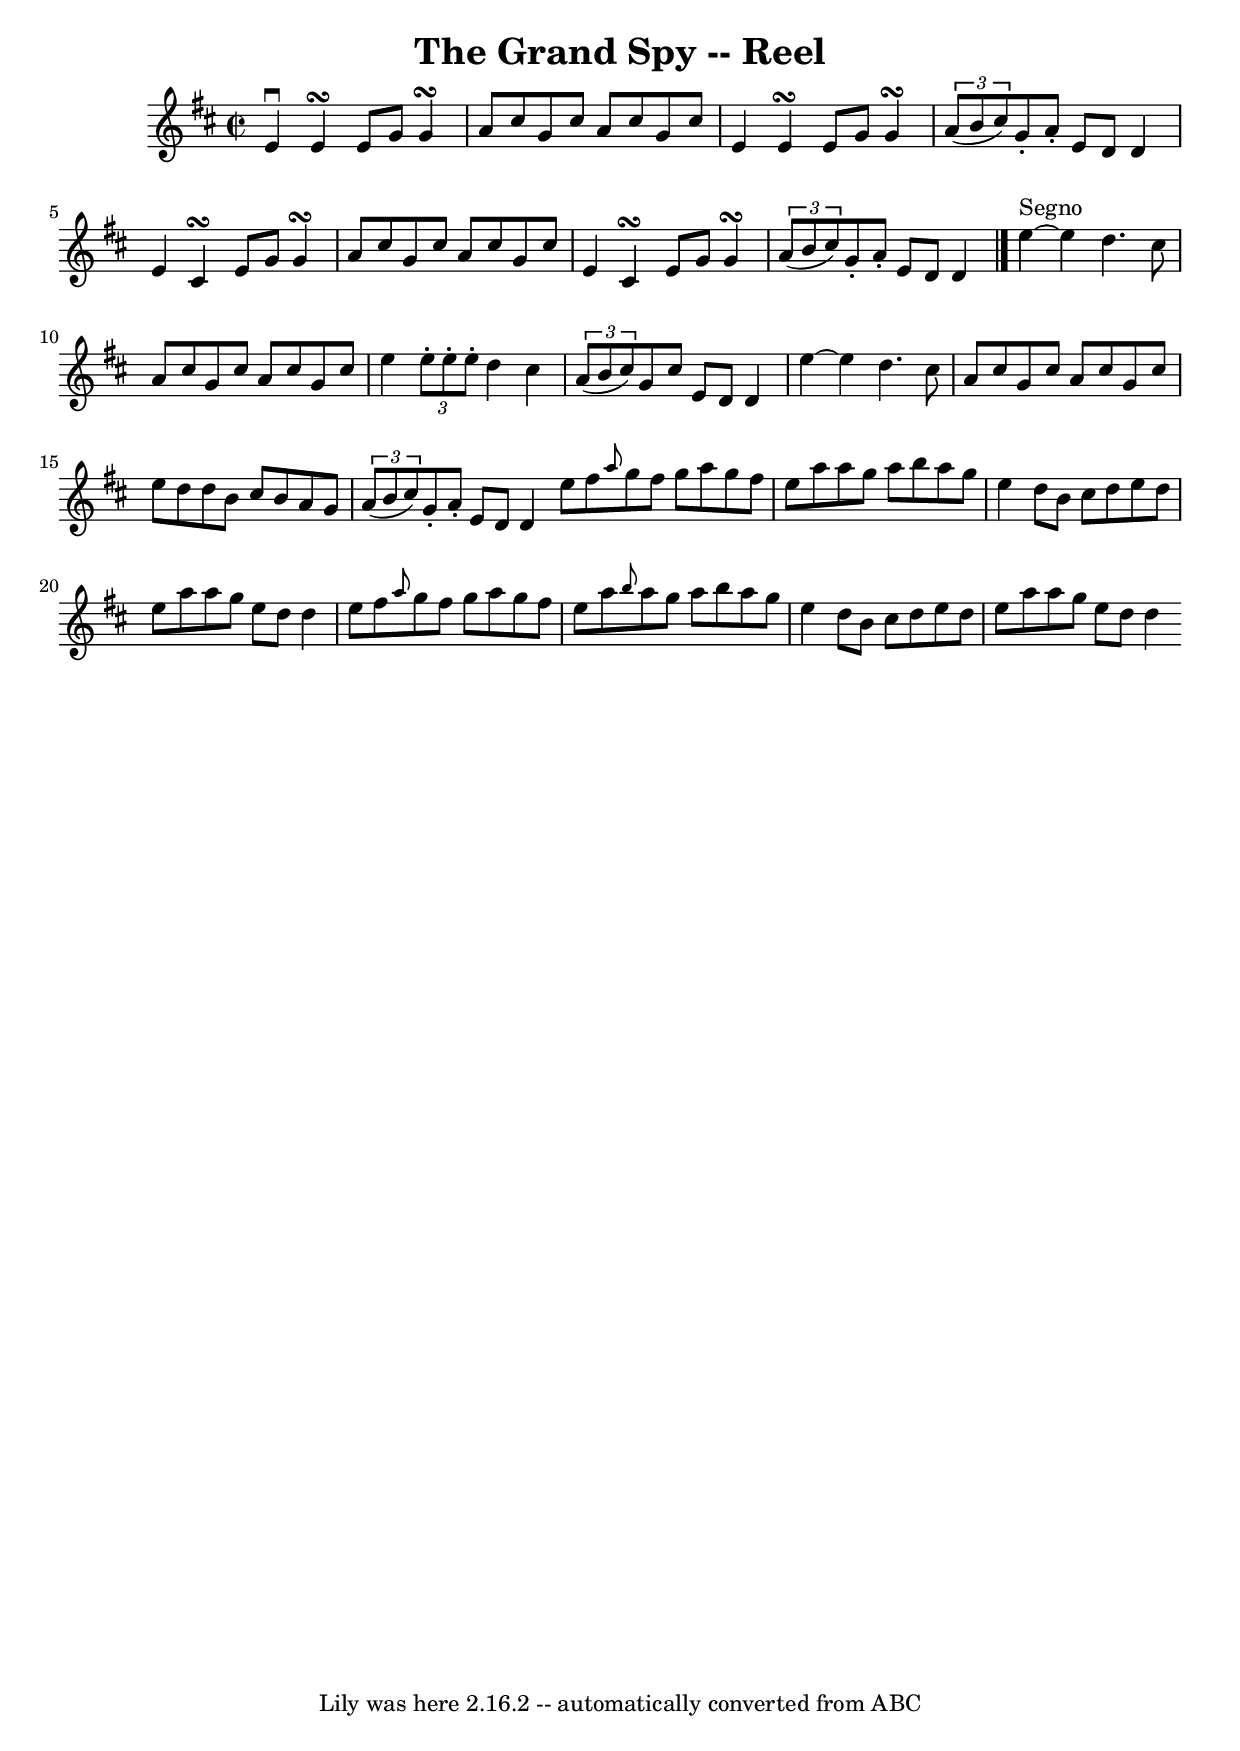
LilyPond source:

\version "2.16.2"
\include "Mammoth.ily"
\header {
  %% book = "Ryan's Mammoth Collection"
  crossRefNumber = "1"
  footnotes = "\\\\173\\\\This tune sounds better with 0 sharps, the book has 2."
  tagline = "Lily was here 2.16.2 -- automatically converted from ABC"
  title = "The Grand Spy -- Reel"

}
voicedefault =  {


  \override Staff.TimeSignature #'style = #'C
  \time 2/2 
  \key d \major   e'4^\downbow e'4\turn e'8 g'8 g'4\turn     |
  a'8 cis''8 g'8 cis''8 a'8 cis''8 g'8 cis''8     |
  e'4 e'4\turn e'8 g'8 g'4\turn    |
  \times 2/3 { 
    a'8 (b'8 cis''8)    } g'8-. a'8-. e'8 d'8 d'4     |
     e'4 cis'4\turn e'8 g'8 g'4\turn     |
  a'8 cis''8       g'8 cis''8 a'8 cis''8 g'8 cis''8     |
  e'4 cis'4    \turn e'8 g'8 g'4\turn     |
  \times 2/3 { a'8 (b'8    
	       cis''8)  	     } g'8-. a'8-. e'8 d'8 d'4    \bar "|." e''4^"Segno"  ~ e''4 d''4. cis''8     |
  a'8 cis''8 g'8       cis''8 a'8 cis''8 g'8 cis''8     |
  e''4  \times 2/3 {   
    e''8-. e''8-. e''8-.    } d''4 cis''4     |
  \times 2/3 { a'8 
	       (b'8 cis''8)  	     } g'8 cis''8 e'8 d'8 d'4     |
     e''4   ~ e''4 d''4. cis''8     |
  a'8 cis''8 g'8       cis''8 a'8 cis''8 g'8 cis''8     |
  e''8 d''8 d''8       b'8 cis''8 b'8 a'8 g'8     |
  \times 2/3 { a'8 (b'8    
	       cis''8)  	     } g'8-. a'8-. e'8 d'8 d'4    \bar " |." e''8    
  fis''8  \grace { a''8   		 } g''8 fis''8 g''8 a''8 g''8 fis''8    |
  e''8 a''8 a''8 g''8 a''8 b''8 a''8 g''8     |
  e''4 d''8 b'8 cis''8 d''8 e''8 d''8    |
     e''8 a''8 a''8 g''8 e''8 d''8 d''4     |
  e''8    
  fis''8  \grace { a''8   		 } g''8 fis''8 g''8 a''8 g''8 fis''8    |
  e''8 a''8  \grace { b''8  
		    } a''8 g''8 a''8 b''8      a''8 g''8     |
  e''4 d''8 b'8 cis''8 d''8 e''8       d''8     |
  e''8 a''8 a''8 g''8 e''8 d''8 d''4         \bar " |."   

}

\score{
  <<

    \context Staff="default"
    {
      \voicedefault 
      
    }

  >>
  \layout {
    
  }
  \midi {
  }

}
